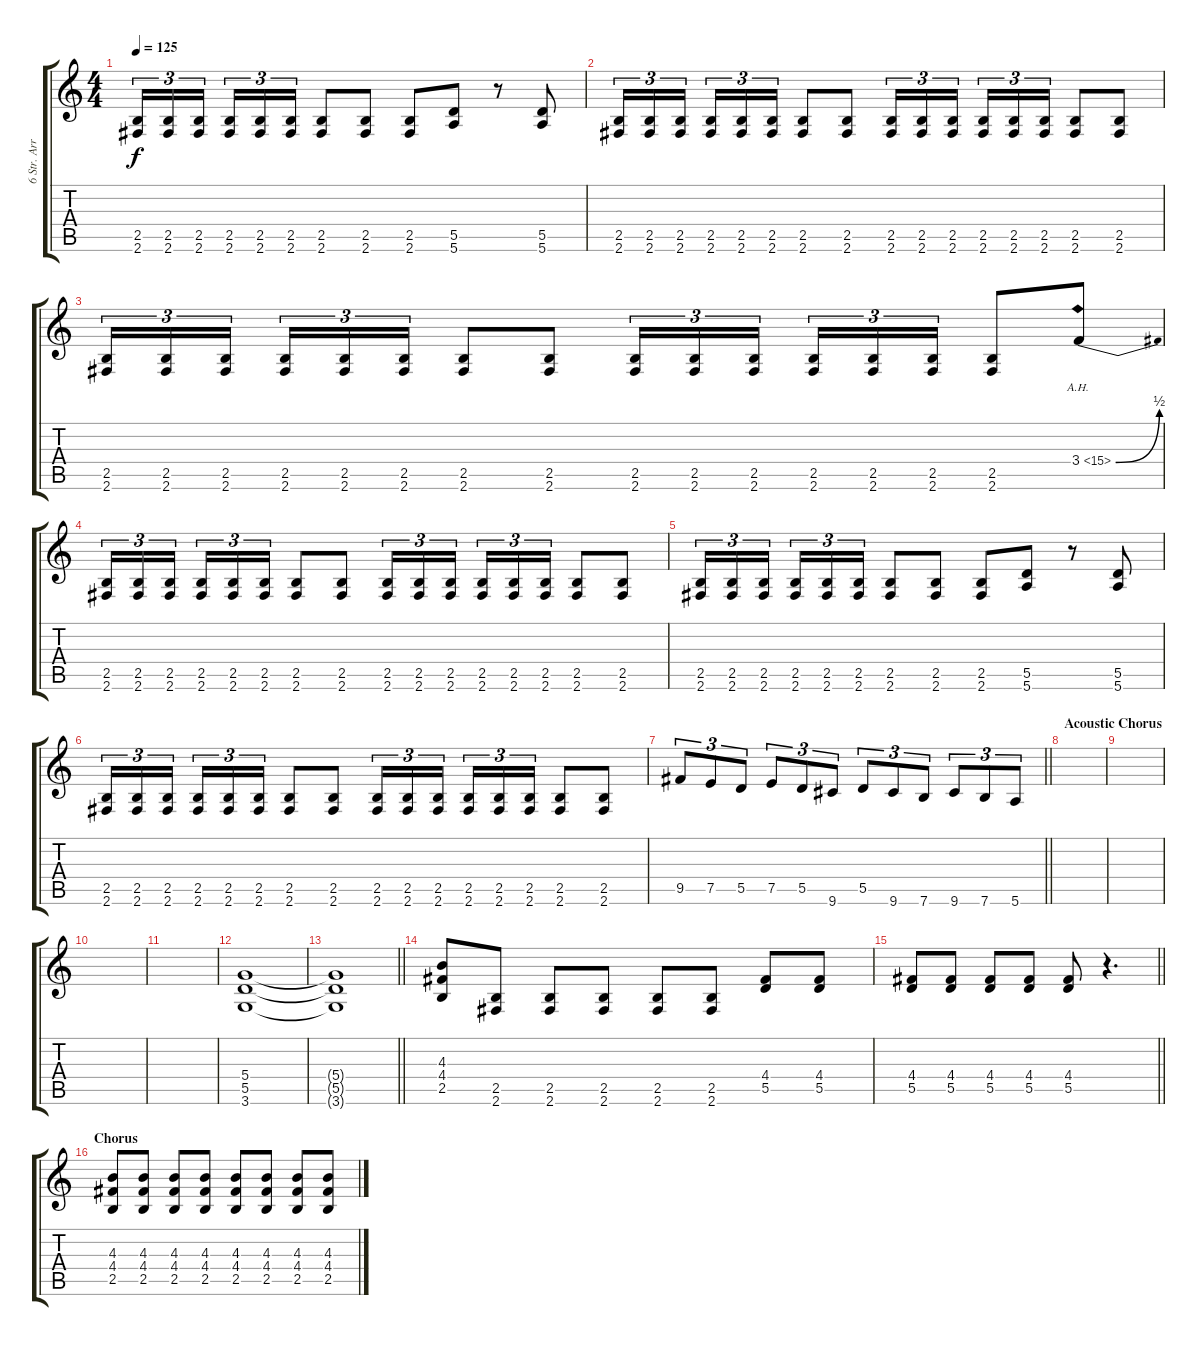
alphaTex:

\track ("6 Str. Arrange" "6 Str. Arr") {mute instrument distortionguitar}
\staff {score tabs}
\tuning (E4 B3 G3 D3 A2 E2) {hide}
\ts (4 4)
\tempo 125
\clef g2
\ks c
(2.5 2.6).16{tu (3 2) dy f} (2.5 2.6).16{tu (3 2)} (2.5 2.6).16{tu (3 2) beam splitsecondary} (2.5 2.6).16{tu (3 2)} (2.5 2.6).16{tu (3 2)} (2.5 2.6).16{tu (3 2)} (2.5 2.6).8 (2.5 2.6).8 (2.5 2.6).8 (5.5 5.6).8 r.8 (5.5 5.6).8 |
(2.5 2.6).16{tu (3 2)} (2.5 2.6).16{tu (3 2)} (2.5 2.6).16{tu (3 2) beam splitsecondary} (2.5 2.6).16{tu (3 2)} (2.5 2.6).16{tu (3 2)} (2.5 2.6).16{tu (3 2)} (2.5 2.6).8 (2.5 2.6).8 (2.5 2.6).16{tu (3 2)} (2.5 2.6).16{tu (3 2)} (2.5 2.6).16{tu (3 2) beam splitsecondary} (2.5 2.6).16{tu (3 2)} (2.5 2.6).16{tu (3 2)} (2.5 2.6).16{tu (3 2)} (2.5 2.6).8 (2.5 2.6).8 |
(2.5 2.6).16{tu (3 2)} (2.5 2.6).16{tu (3 2)} (2.5 2.6).16{tu (3 2) beam splitsecondary} (2.5 2.6).16{tu (3 2)} (2.5 2.6).16{tu (3 2)} (2.5 2.6).16{tu (3 2)} (2.5 2.6).8 (2.5 2.6).8 (2.5 2.6).16{tu (3 2)} (2.5 2.6).16{tu (3 2)} (2.5 2.6).16{tu (3 2) beam splitsecondary} (2.5 2.6).16{tu (3 2)} (2.5 2.6).16{tu (3 2)} (2.5 2.6).16{tu (3 2)} (2.5 2.6).8 3.4{be (bend 0 0 60 2) ah 12}.8 |
(2.5 2.6).16{tu (3 2)} (2.5 2.6).16{tu (3 2)} (2.5 2.6).16{tu (3 2) beam splitsecondary} (2.5 2.6).16{tu (3 2)} (2.5 2.6).16{tu (3 2)} (2.5 2.6).16{tu (3 2)} (2.5 2.6).8 (2.5 2.6).8 (2.5 2.6).16{tu (3 2)} (2.5 2.6).16{tu (3 2)} (2.5 2.6).16{tu (3 2) beam splitsecondary} (2.5 2.6).16{tu (3 2)} (2.5 2.6).16{tu (3 2)} (2.5 2.6).16{tu (3 2)} (2.5 2.6).8 (2.5 2.6).8 |
(2.5 2.6).16{tu (3 2)} (2.5 2.6).16{tu (3 2)} (2.5 2.6).16{tu (3 2) beam splitsecondary} (2.5 2.6).16{tu (3 2)} (2.5 2.6).16{tu (3 2)} (2.5 2.6).16{tu (3 2)} (2.5 2.6).8 (2.5 2.6).8 (2.5 2.6).8 (5.5 5.6).8 r.8 (5.5 5.6).8 |
(2.5 2.6).16{tu (3 2)} (2.5 2.6).16{tu (3 2)} (2.5 2.6).16{tu (3 2) beam splitsecondary} (2.5 2.6).16{tu (3 2)} (2.5 2.6).16{tu (3 2)} (2.5 2.6).16{tu (3 2)} (2.5 2.6).8 (2.5 2.6).8 (2.5 2.6).16{tu (3 2)} (2.5 2.6).16{tu (3 2)} (2.5 2.6).16{tu (3 2) beam splitsecondary} (2.5 2.6).16{tu (3 2)} (2.5 2.6).16{tu (3 2)} (2.5 2.6).16{tu (3 2)} (2.5 2.6).8 (2.5 2.6).8 |
\barLineRight lightlight
9.5.8{tu (3 2)} 7.5.8{tu (3 2)} 5.5.8{tu (3 2)} 7.5.8{tu (3 2)} 5.5.8{tu (3 2)} 9.6.8{tu (3 2)} 5.5.8{tu (3 2)} 9.6.8{tu (3 2)} 7.6.8{tu (3 2)} 9.6.8{tu (3 2)} 7.6.8{tu (3 2)} 5.6.8{tu (3 2)} |
\section ("" "Acoustic Chorus")
|
|
|
|
(5.4 5.5 3.6).1 |
\barLineRight lightlight
(5.4{t} 5.5{t} 3.6{t}).1 |
(4.3 4.4 2.5).8 (2.5 2.6).8 (2.5 2.6).8 (2.5 2.6).8 (2.5 2.6).8 (2.5 2.6).8 (4.4 5.5).8 (4.4 5.5).8 |
\barLineRight lightlight
(4.4 5.5).8 (4.4 5.5).8 (4.4 5.5).8 (4.4 5.5).8 (4.4 5.5).8 r.4{d} |
\section ("" "Chorus")
(4.3 4.4 2.5).8 (4.3 4.4 2.5).8 (4.3 4.4 2.5).8 (4.3 4.4 2.5).8 (4.3 4.4 2.5).8 (4.3 4.4 2.5).8 (4.3 4.4 2.5).8 (4.3 4.4 2.5).8
